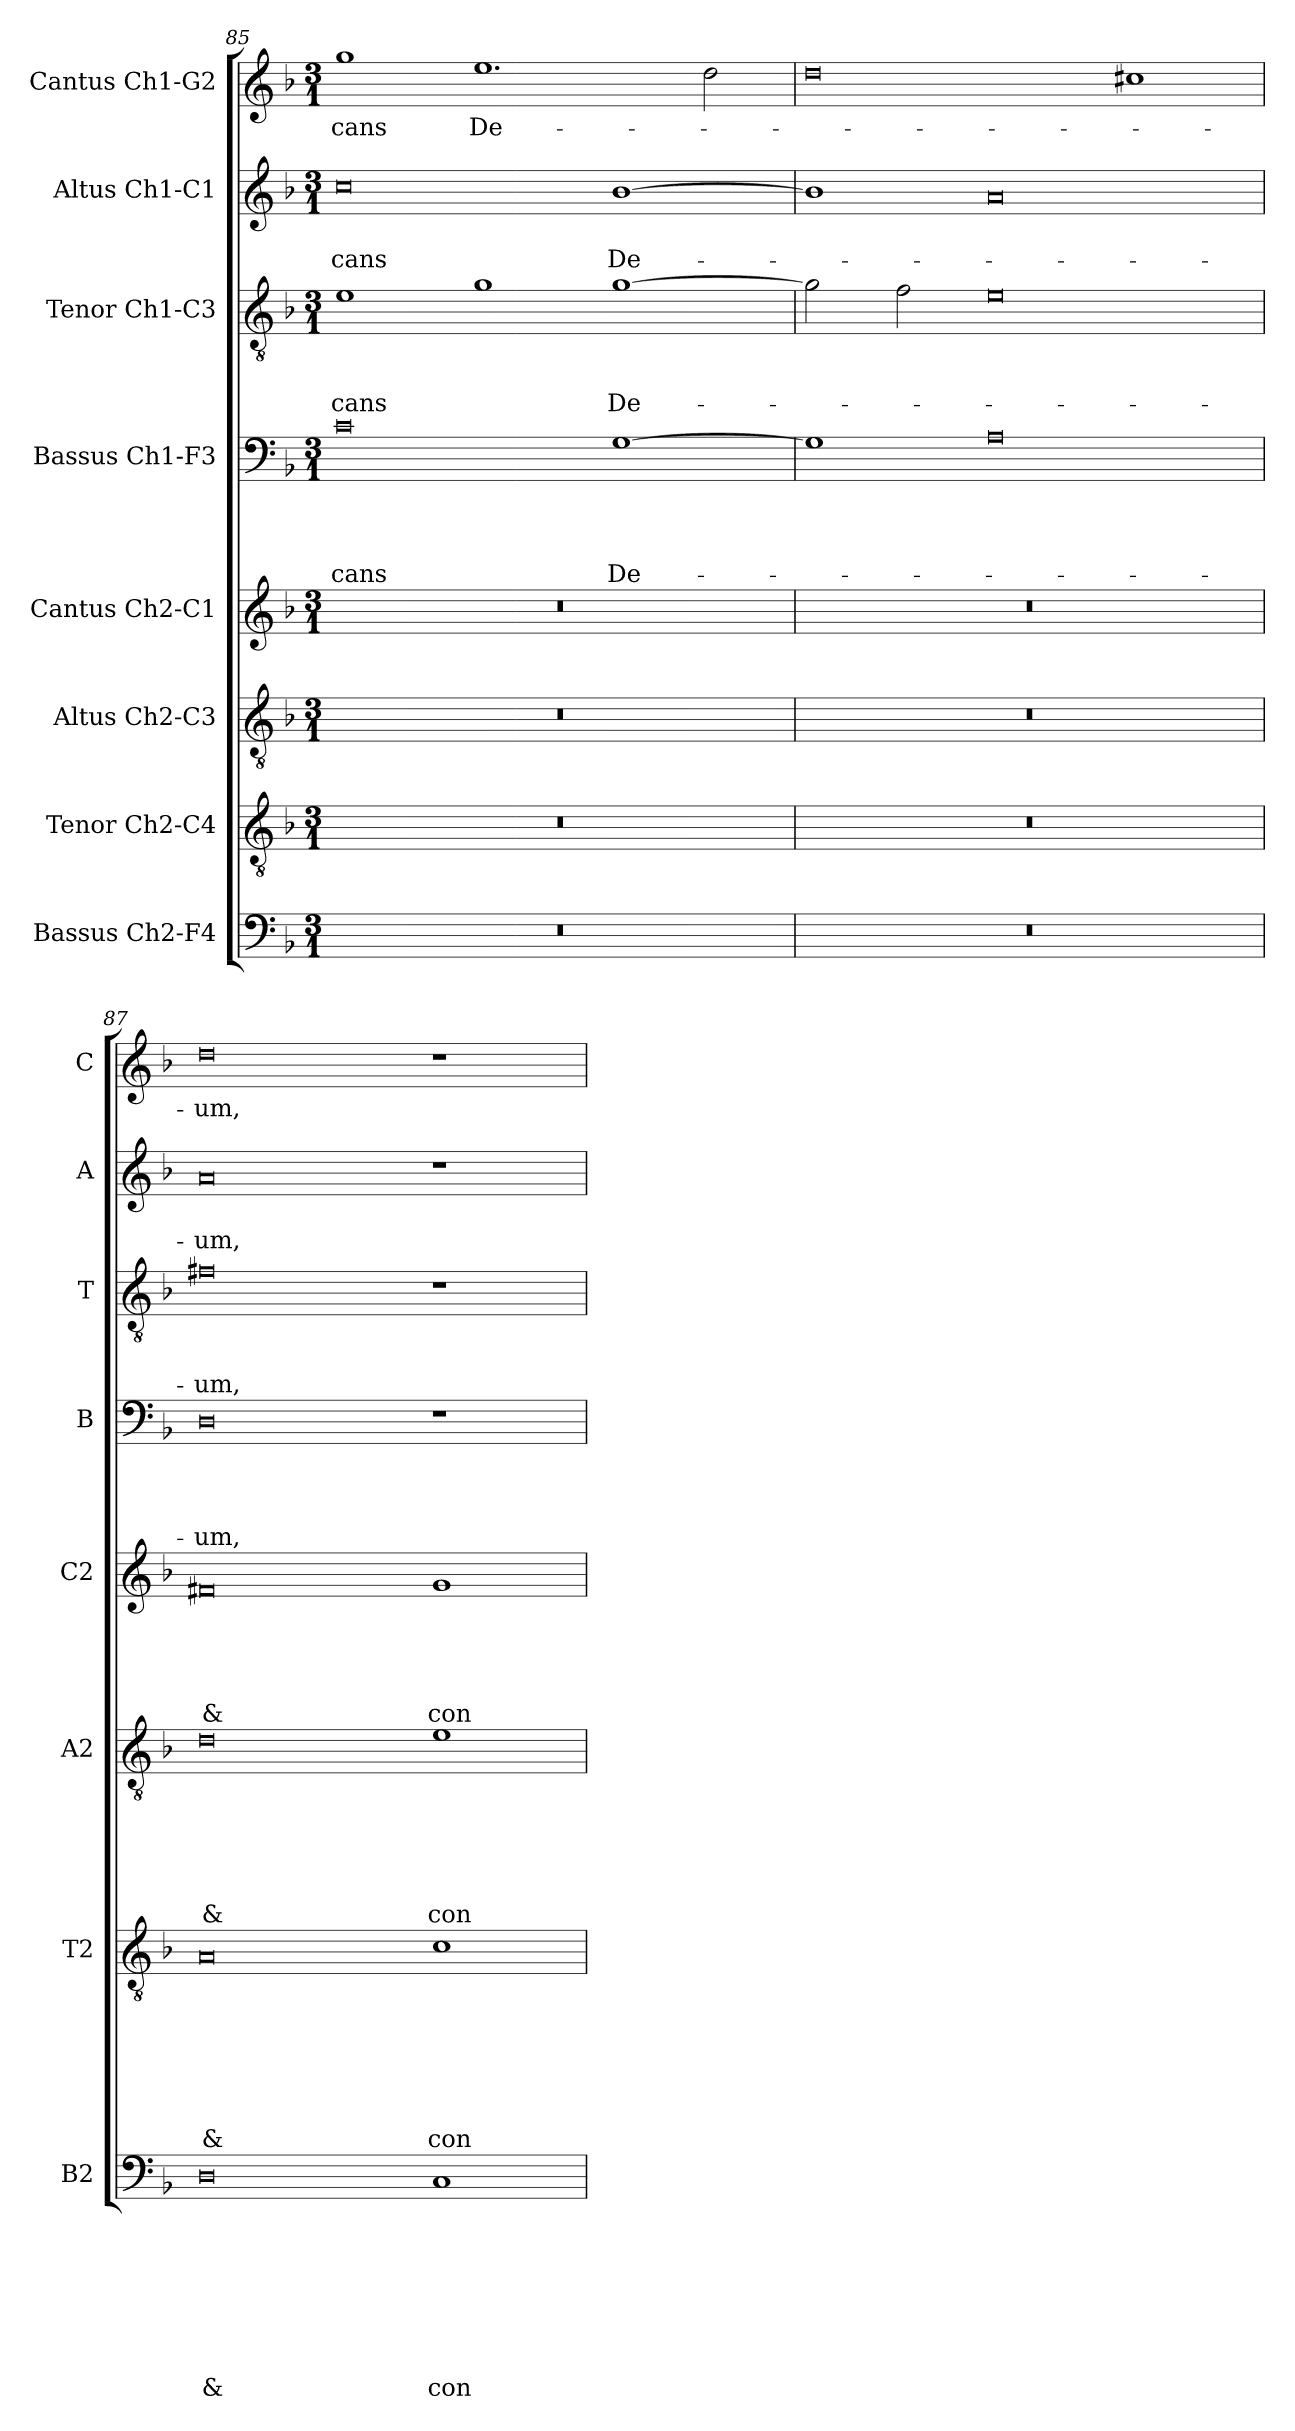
**kern	**text	**text	**text	**text	**text	**text	**text	**text	**kern	**text	**text	**text	**text	**text	**text	**text	**kern	**text	**text	**text	**text	**text	**text	**kern	**text	**text	**text	**text	**text	**kern	**text	**text	**text	**text	**kern	**text	**text	**text	**kern	**text	**text	**kern	**text
*part8	*part8	*part8	*part8	*part8	*part8	*part8	*part8	*part8	*part7	*part7	*part7	*part7	*part7	*part7	*part7	*part7	*part6	*part6	*part6	*part6	*part6	*part6	*part6	*part5	*part5	*part5	*part5	*part5	*part5	*part4	*part4	*part4	*part4	*part4	*part3	*part3	*part3	*part3	*part2	*part2	*part2	*part1	*part1
*staff8	*staff8	*staff8	*staff8	*staff8	*staff8	*staff8	*staff8	*staff8	*staff7	*staff7	*staff7	*staff7	*staff7	*staff7	*staff7	*staff7	*staff6	*staff6	*staff6	*staff6	*staff6	*staff6	*staff6	*staff5	*staff5	*staff5	*staff5	*staff5	*staff5	*staff4	*staff4	*staff4	*staff4	*staff4	*staff3	*staff3	*staff3	*staff3	*staff2	*staff2	*staff2	*staff1	*staff1
*I"Bassus Ch2-F4	*	*	*	*	*	*	*	*	*I"Tenor Ch2-C4	*	*	*	*	*	*	*	*I"Altus Ch2-C3	*	*	*	*	*	*	*I"Cantus Ch2-C1	*	*	*	*	*	*I"Bassus Ch1-F3	*	*	*	*	*I"Tenor Ch1-C3	*	*	*	*I"Altus Ch1-C1	*	*	*I"Cantus Ch1-G2	*
*I'B2	*	*	*	*	*	*	*	*	*I'T2	*	*	*	*	*	*	*	*I'A2	*	*	*	*	*	*	*I'C2	*	*	*	*	*	*I'B	*	*	*	*	*I'T	*	*	*	*I'A	*	*	*I'C	*
*clefF4	*	*	*	*	*	*	*	*	*clefGv2	*	*	*	*	*	*	*	*clefGv2	*	*	*	*	*	*	*clefG2	*	*	*	*	*	*clefF4	*	*	*	*	*clefGv2	*	*	*	*clefG2	*	*	*clefG2	*
*k[b-]	*	*	*	*	*	*	*	*	*k[b-]	*	*	*	*	*	*	*	*k[b-]	*	*	*	*	*	*	*k[b-]	*	*	*	*	*	*k[b-]	*	*	*	*	*k[b-]	*	*	*	*k[b-]	*	*	*k[b-]	*
*F:	*	*	*	*	*	*	*	*	*F:	*	*	*	*	*	*	*	*F:	*	*	*	*	*	*	*F:	*	*	*	*	*	*F:	*	*	*	*	*F:	*	*	*	*F:	*	*	*F:	*
*M3/1	*	*	*	*	*	*	*	*	*M3/1	*	*	*	*	*	*	*	*M3/1	*	*	*	*	*	*	*M3/1	*	*	*	*	*	*M3/1	*	*	*	*	*M3/1	*	*	*	*M3/1	*	*	*M3/1	*
=85	=85	=85	=85	=85	=85	=85	=85	=85	=85	=85	=85	=85	=85	=85	=85	=85	=85	=85	=85	=85	=85	=85	=85	=85	=85	=85	=85	=85	=85	=85	=85	=85	=85	=85	=85	=85	=85	=85	=85	=85	=85	=85	=85
!	!	!	!	!	!	!	!	!	!	!	!	!	!	!	!	!	!	!	!	!	!	!	!	!	!	!	!	!	!	!	!	!	!	!LO:LY:b	!	!	!	!LO:LY:b	!	!	!LO:LY:b	!	!LO:LY:b
0.r	.	.	.	.	.	.	.	.	0.r	.	.	.	.	.	.	.	0.r	.	.	.	.	.	.	0.r	.	.	.	.	.	0c	.	.	.	-cans	1e	.	.	-cans	0cc	.	-cans	1gg	-cans
!	!	!	!	!	!	!	!	!	!	!	!	!	!	!	!	!	!	!	!	!	!	!	!	!	!	!	!	!	!	!	!	!	!	!	!	!	!	!	!	!	!	!	!LO:LY:b
.	.	.	.	.	.	.	.	.	.	.	.	.	.	.	.	.	.	.	.	.	.	.	.	.	.	.	.	.	.	.	.	.	.	.	1g	.	.	.	.	.	.	1.ee	De-
!	!	!	!	!	!	!	!	!	!	!	!	!	!	!	!	!	!	!	!	!	!	!	!	!	!	!	!	!	!	!	!	!	!	!LO:LY:b	!	!	!	!LO:LY:b	!	!	!LO:LY:b	!	!
.	.	.	.	.	.	.	.	.	.	.	.	.	.	.	.	.	.	.	.	.	.	.	.	.	.	.	.	.	.	[1G	.	.	.	De-	[1g	.	.	De-	[1b-	.	De-	.	.
.	.	.	.	.	.	.	.	.	.	.	.	.	.	.	.	.	.	.	.	.	.	.	.	.	.	.	.	.	.	.	.	.	.	.	.	.	.	.	.	.	.	2dd\	.
=86	=86	=86	=86	=86	=86	=86	=86	=86	=86	=86	=86	=86	=86	=86	=86	=86	=86	=86	=86	=86	=86	=86	=86	=86	=86	=86	=86	=86	=86	=86	=86	=86	=86	=86	=86	=86	=86	=86	=86	=86	=86	=86	=86
0.r	.	.	.	.	.	.	.	.	0.r	.	.	.	.	.	.	.	0.r	.	.	.	.	.	.	0.r	.	.	.	.	.	1G]	.	.	.	.	2g\]	.	.	.	1b-]	.	.	0dd	.
.	.	.	.	.	.	.	.	.	.	.	.	.	.	.	.	.	.	.	.	.	.	.	.	.	.	.	.	.	.	.	.	.	.	.	2f\	.	.	.	.	.	.	.	.
.	.	.	.	.	.	.	.	.	.	.	.	.	.	.	.	.	.	.	.	.	.	.	.	.	.	.	.	.	.	0A	.	.	.	.	0e	.	.	.	0a	.	.	.	.
.	.	.	.	.	.	.	.	.	.	.	.	.	.	.	.	.	.	.	.	.	.	.	.	.	.	.	.	.	.	.	.	.	.	.	.	.	.	.	.	.	.	1cc#X	.
=87	=87	=87	=87	=87	=87	=87	=87	=87	=87	=87	=87	=87	=87	=87	=87	=87	=87	=87	=87	=87	=87	=87	=87	=87	=87	=87	=87	=87	=87	=87	=87	=87	=87	=87	=87	=87	=87	=87	=87	=87	=87	=87	=87
!	!	!	!	!	!	!	!	!LO:LY:b	!	!	!	!	!	!	!	!LO:LY:b	!	!	!	!	!	!	!LO:LY:b	!	!	!	!	!	!LO:LY:b	!	!	!	!	!LO:LY:b	!	!	!	!LO:LY:b	!	!	!LO:LY:b	!	!LO:LY:b
0D	.	.	.	.	.	.	.	&	0A	.	.	.	.	.	.	&	0d	.	.	.	.	.	&	0f#X	.	.	.	.	&	0D	.	.	.	-um,	0f#X	.	.	-um,	0a	.	-um,	0dd	-um,
!	!	!	!	!	!	!	!	!LO:LY:b	!	!	!	!	!	!	!	!LO:LY:b	!	!	!	!	!	!	!LO:LY:b	!	!	!	!	!	!LO:LY:b	!	!	!	!	!	!	!	!	!	!	!	!	!	!
1C	.	.	.	.	.	.	.	con-	1c	.	.	.	.	.	.	con-	1e	.	.	.	.	.	con-	1g	.	.	.	.	con-	1r	.	.	.	.	1r	.	.	.	1r	.	.	1r	.
=	=	=	=	=	=	=	=	=	=	=	=	=	=	=	=	=	=	=	=	=	=	=	=	=	=	=	=	=	=	=	=	=	=	=	=	=	=	=	=	=	=	=	=
*-	*-	*-	*-	*-	*-	*-	*-	*-	*-	*-	*-	*-	*-	*-	*-	*-	*-	*-	*-	*-	*-	*-	*-	*-	*-	*-	*-	*-	*-	*-	*-	*-	*-	*-	*-	*-	*-	*-	*-	*-	*-	*-	*-
